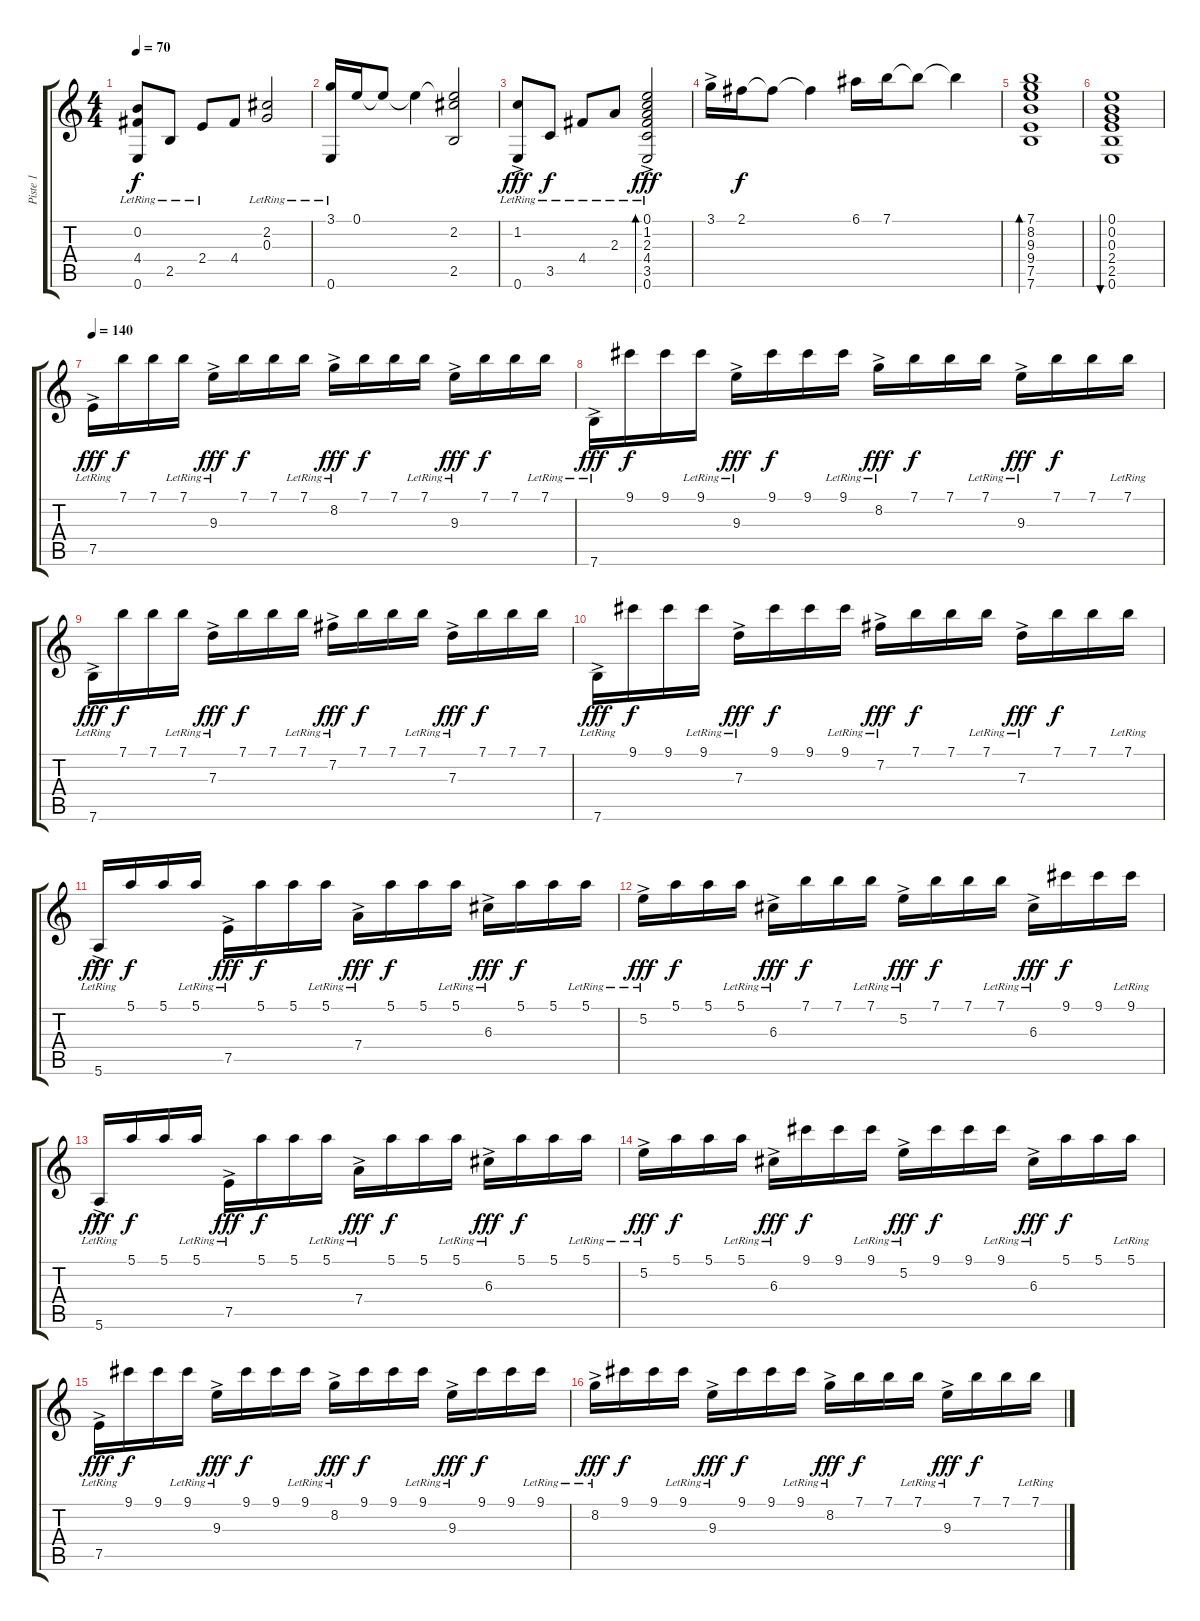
\track ("Piste 1" "Piste 1") {instrument acousticguitarnylon}
\staff {score tabs}
\tuning (E4 B3 G3 D3 A2 E2) {hide}
\ts (4 4)
\tempo 70
\clef g2
\ks c
(0.2{lr} 4.4{lr} 0.6{lr}).8{dy f} 2.5{lr}.8 2.4{lr}.8 4.4.8 (2.2{lr} 0.3).2 |
(3.1 0.6{lr}).16 0.1.16 0.1{t}.8 0.1{t}.4 (0.1{t} 2.2 2.5).2 |
(1.2{ac lr} 0.6{ac lr}).8{dy fff} 3.5{lr}.8{dy f} 4.4{lr}.8 2.3{lr}.8 (0.1{ac lr} 1.2{ac lr} 2.3{lr} 4.4{lr} 3.5{lr} 0.6{lr}).2{bd 240 dy fff} |
3.1{ac}.16 2.1.16{dy f} 2.1{t}.8 2.1{t}.4 6.1.16 7.1.16 7.1{t}.8 7.1{t}.4 |
(7.1 8.2 9.3 9.4 7.5 7.6).1{bd 240} |
(0.1 0.2 0.3 2.4 2.5 0.6).1{bu 240} |
\tempo 140
7.5{ac lr}.16{dy fff} 7.1.16{dy f} 7.1.16 7.1{lr}.16 9.3{ac lr}.16{dy fff} 7.1.16{dy f} 7.1.16 7.1{lr}.16 8.2{ac lr}.16{dy fff} 7.1.16{dy f} 7.1.16 7.1{lr}.16 9.3{ac lr}.16{dy fff} 7.1.16{dy f} 7.1.16 7.1{lr}.16 |
7.6{ac lr}.16{dy fff} 9.1.16{dy f} 9.1.16 9.1{lr}.16 9.3{ac lr}.16{dy fff} 9.1.16{dy f} 9.1.16 9.1{lr}.16 8.2{ac lr}.16{dy fff} 7.1.16{dy f} 7.1.16 7.1{lr}.16 9.3{ac lr}.16{dy fff} 7.1.16{dy f} 7.1.16 7.1{lr}.16 |
7.6{ac lr}.16{dy fff} 7.1.16{dy f} 7.1.16 7.1{lr}.16 7.3{ac lr}.16{dy fff} 7.1.16{dy f} 7.1.16 7.1{lr}.16 7.2{ac lr}.16{dy fff} 7.1.16{dy f} 7.1.16 7.1{lr}.16 7.3{ac lr}.16{dy fff} 7.1.16{dy f} 7.1.16 7.1.16 |
7.6{ac lr}.16{dy fff} 9.1.16{dy f} 9.1.16 9.1{lr}.16 7.3{ac lr}.16{dy fff} 9.1.16{dy f} 9.1.16 9.1{lr}.16 7.2{ac lr}.16{dy fff} 7.1.16{dy f} 7.1.16 7.1{lr}.16 7.3{ac lr}.16{dy fff} 7.1.16{dy f} 7.1.16 7.1{lr}.16 |
5.6{ac lr}.16{dy fff} 5.1.16{dy f} 5.1.16 5.1{lr}.16 7.5{ac lr}.16{dy fff} 5.1.16{dy f} 5.1.16 5.1{lr}.16 7.4{ac lr}.16{dy fff} 5.1.16{dy f} 5.1.16 5.1{lr}.16 6.3{ac lr}.16{dy fff} 5.1.16{dy f} 5.1.16 5.1{lr}.16 |
5.2{ac lr}.16{dy fff} 5.1.16{dy f} 5.1.16 5.1{lr}.16 6.3{ac lr}.16{dy fff} 7.1.16{dy f} 7.1.16 7.1{lr}.16 5.2{ac lr}.16{dy fff} 7.1.16{dy f} 7.1.16 7.1{lr}.16 6.3{ac lr}.16{dy fff} 9.1.16{dy f} 9.1.16 9.1{lr}.16 |
5.6{ac lr}.16{dy fff} 5.1.16{dy f} 5.1.16 5.1{lr}.16 7.5{ac lr}.16{dy fff} 5.1.16{dy f} 5.1.16 5.1{lr}.16 7.4{ac lr}.16{dy fff} 5.1.16{dy f} 5.1.16 5.1{lr}.16 6.3{ac lr}.16{dy fff} 5.1.16{dy f} 5.1.16 5.1{lr}.16 |
5.2{ac lr}.16{dy fff} 5.1.16{dy f} 5.1.16 5.1{lr}.16 6.3{ac lr}.16{dy fff} 9.1.16{dy f} 9.1.16 9.1{lr}.16 5.2{ac lr}.16{dy fff} 9.1.16{dy f} 9.1.16 9.1{lr}.16 6.3{ac lr}.16{dy fff} 5.1.16{dy f} 5.1.16 5.1{lr}.16 |
7.5{ac lr}.16{dy fff} 9.1.16{dy f} 9.1.16 9.1{lr}.16 9.3{ac lr}.16{dy fff} 9.1.16{dy f} 9.1.16 9.1{lr}.16 8.2{ac lr}.16{dy fff} 9.1.16{dy f} 9.1.16 9.1{lr}.16 9.3{ac lr}.16{dy fff} 9.1.16{dy f} 9.1.16 9.1{lr}.16 |
8.2{ac lr}.16{dy fff} 9.1.16{dy f} 9.1.16 9.1{lr}.16 9.3{ac lr}.16{dy fff} 9.1.16{dy f} 9.1.16 9.1{lr}.16 8.2{ac lr}.16{dy fff} 7.1.16{dy f} 7.1.16 7.1{lr}.16 9.3{ac lr}.16{dy fff} 7.1.16{dy f} 7.1.16 7.1{lr}.16
